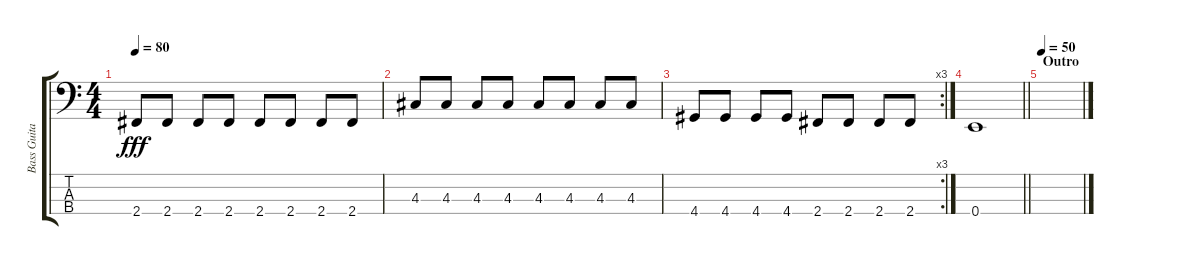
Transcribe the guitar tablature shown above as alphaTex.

\track ("Bass Guitar" "Bass Guita") {instrument electricbassfinger}
\staff {score tabs}
\tuning (G2 D2 A1 E1) {hide}
\ts (4 4)
\tempo 80
\clef f4
\ks c
2.4.8{dy fff} 2.4.8 2.4.8 2.4.8 2.4.8 2.4.8 2.4.8 2.4.8 |
4.3.8 4.3.8 4.3.8 4.3.8 4.3.8 4.3.8 4.3.8 4.3.8 |
\rc 3
4.4.8 4.4.8 4.4.8 4.4.8 2.4.8 2.4.8 2.4.8 2.4.8 |
\barLineRight lightlight
0.4.1 |
\section ("" "Outro")
\tempo 50
